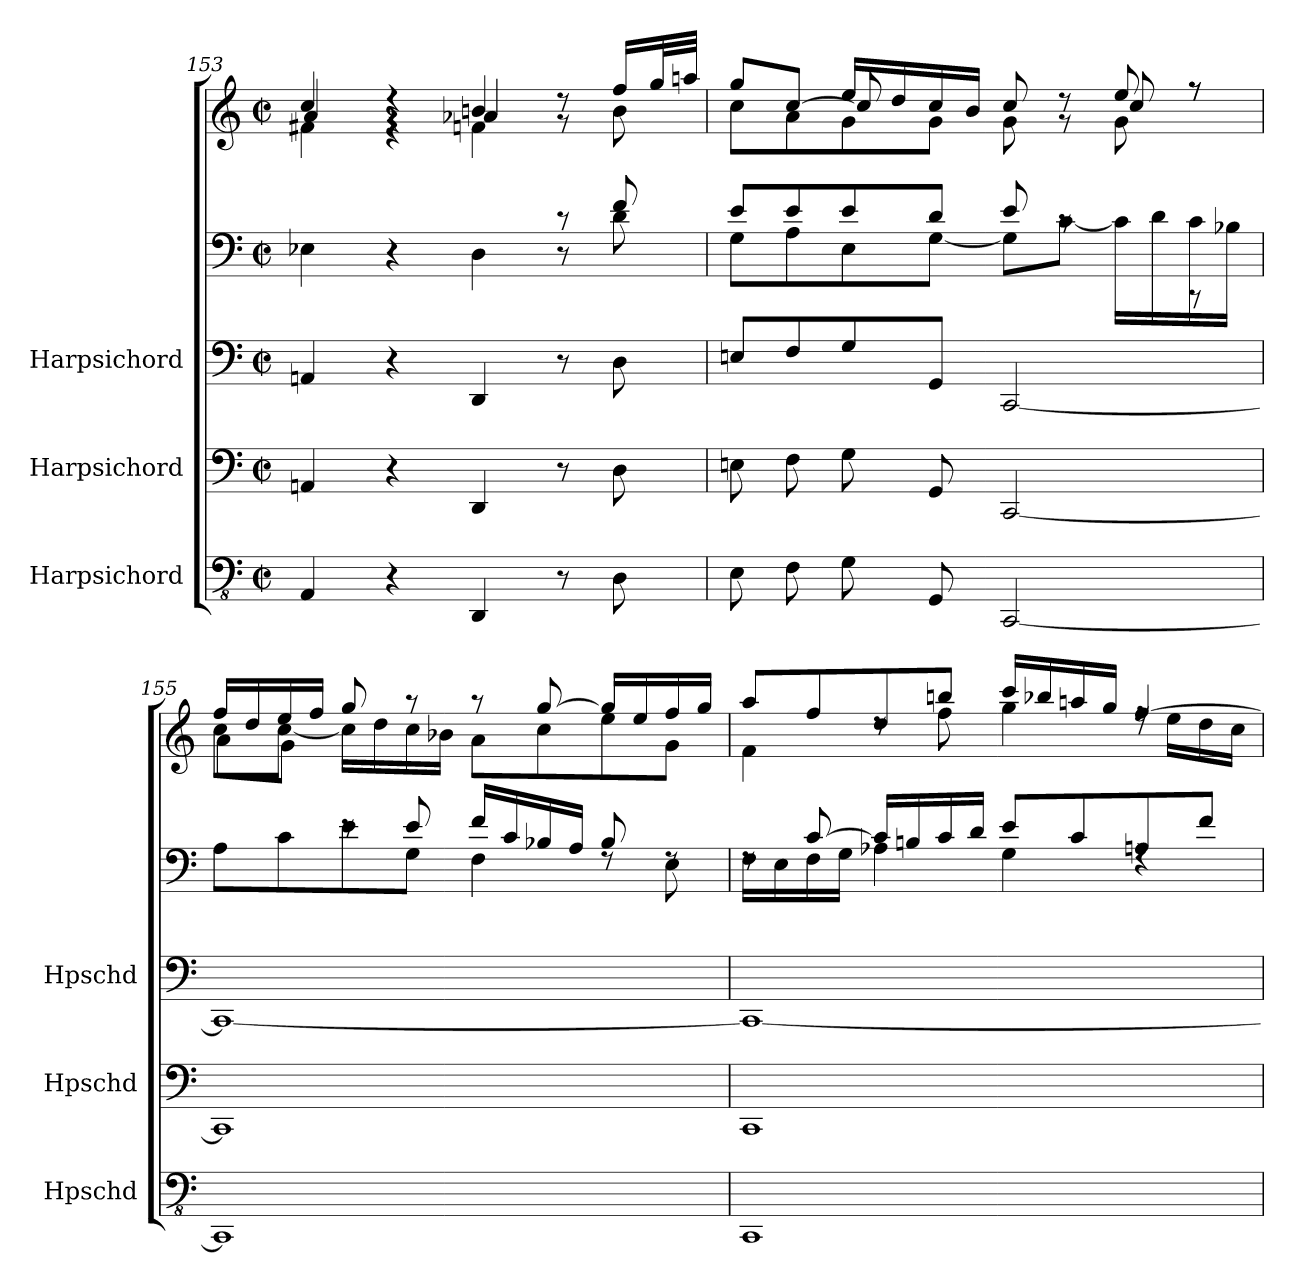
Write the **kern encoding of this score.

**kern	**kern	**kern	**kern	**kern
*part3	*part2	*part1	*part1	*part1
*staff5	*staff4	*staff3	*staff2	*staff1
*I"Harpsichord	*I"Harpsichord	*I"Harpsichord	*	*
*I'Hpschd	*I'Hpschd	*I'Hpschd	*	*
!!LO:PB:g=z
*clefFv4	*clefF4	*clefF4	*clefF4	*clefG2
*k[]	*k[]	*k[]	*k[]	*k[]
*M2/2	*M2/2	*M2/2	*M2/2	*M2/2
*met(c|)	*met(c|)	*met(c|)	*met(c|)	*met(c|)
=153	=153	=153	=153	=153
*	*	*	*^	*^
*	*	*	*	*	*	*^
4AAA/	4AAn/	4AAn/	2..ryy	4E-X\	4cc/	4a/	4f#X\
4r	4r	4r	.	4r	4rdd	4rg	4re
4DDD/	4DD/	4DD/	.	4D\	4bn/	4a-X/	4fn\
8r	8r	8r	.	8r	8rg	8rdd	8rCC
8DD\	8D\	8D\	8f/	8d\	16ff/LL	8b\	8ryy
.	.	.	.	.	32gg/L	.	.
.	.	.	.	.	32aan/JJJ	.	.
=154	=154	=154	=154	=154	=154	=154	=154
*	*	*	*	*	*	*	*^
8EE\	8En\	8En/L	8e/L	8G\L	8gg/L	8cc\L	4ryy	2.ryy
8FF\	8F\	8F/	8e/	8A\	[8cc/J	8a\	.	.
8GG\	8G\	8G/	8e/	8E\	16ee/LL	8g\	8cc/]	.
.	.	.	.	.	16dd/	.	.	.
8GGG/	8GG/	8GG/J	8d/J	[8G\J	16cc/	8g\J	2ryy	.
.	.	.	.	.	16b/JJ	.	.	.
[2CCC/	[2CC/	[2CC/	8e/	8G\L]	8cc/	8g\	.	.
.	.	.	8rc	[8c\J	8rg	8rdd	.	.
.	.	.	8ryy	16c\LL]	8ee/	8cc/	.	8g\
.	.	.	.	16d\	.	.	.	.
.	.	.	8rCC	16c\	8r	8rff	8ryy	8ryy
.	.	.	.	16B-X\JJ	.	.	.	.
*	*	*	*	*	*	*	*v	*v
=155	=155	=155	=155	=155	=155	=155	=155
1CCC]	1CC]	1CC_	4ryy	8A\L	16ff/LL	8cc\L	8a\L
.	.	.	.	.	16dd/	.	.
.	.	.	.	8c\	16ee/	[8cc\J	8g\J
.	.	.	.	.	16ff/JJ	.	.
.	.	.	8re	8e\	8gg/	16cc\LL]	2.ryy
.	.	.	.	.	.	16dd\	.
.	.	.	8e/	8G\J	8r	16cc\	.
.	.	.	.	.	.	16b-X\JJ	.
.	.	.	16f/LL	4F\	8r	8a\L	.
.	.	.	16c/	.	.	.	.
.	.	.	16B-X/	.	[8gg/	8cc\	.
.	.	.	16A/JJ	.	.	.	.
.	.	.	8B-/	8rF	16gg/LL]	8ee\	.
.	.	.	.	.	16ee/	.	.
.	.	.	8rF	8E\	16ff/	8g\J	.
.	.	.	.	.	16gg/JJ	.	.
*	*	*	*	*	*	*v	*v
=156	=156	=156	=156	=156	=156	=156
1CCC	1CC	1CC_	8rF	16F\LL	8aa/L	4f\
.	.	.	.	16E\	.	.
.	.	.	[8c/	16F\	8ff/	.
.	.	.	.	16G\JJ	.	.
.	.	.	16c/LL]	4A-X\	8dd/	8rdd
.	.	.	16Bn/	.	.	.
.	.	.	16c/	.	8bbn/J	8ff\
.	.	.	16d/JJ	.	.	.
.	.	.	8e/L	4G\	16ccc/LL	4gg\
.	.	.	.	.	16bb-X/	.
.	.	.	8c/	.	16aan/	.
.	.	.	.	.	16gg/JJ	.
.	.	.	8An/	4rF	[4ff/	16rff
.	.	.	.	.	.	16ee\LL
.	.	.	8f/J	.	.	16dd\
.	.	.	.	.	.	16cc\JJ
*	*	*	*v	*v	*	*
*	*	*	*	*v	*v
=	=	=	=	=
*-	*-	*-	*-	*-
